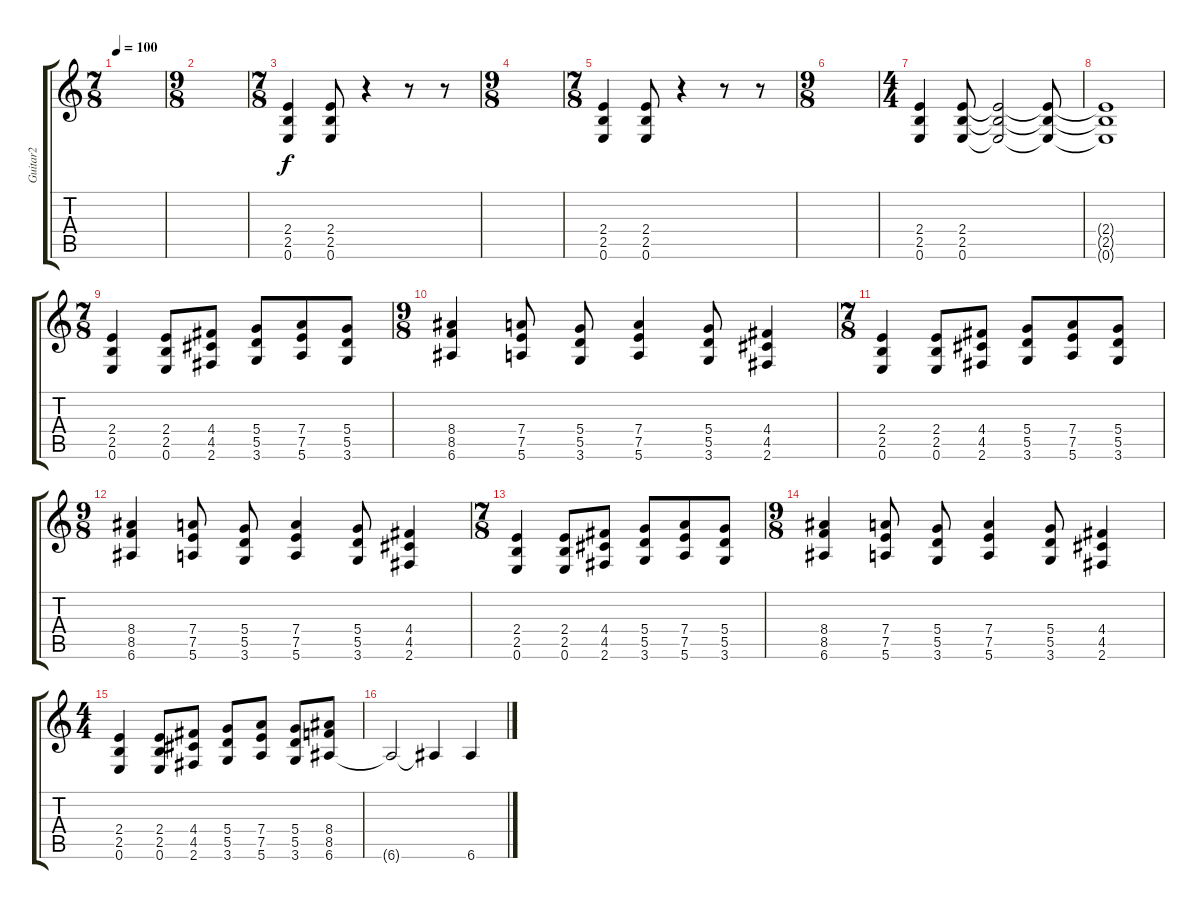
\track ("Guitar2" "Guitar2") {instrument distortionguitar}
\staff {score tabs}
\tuning (E4 B3 G3 D3 A2 E2) {hide}
\ts (7 8)
\tempo 100
\clef g2
\ks c
|
\ts (9 8)
|
\ts (7 8)
(2.4 2.5 0.6).4 (2.4 2.5 0.6).8 r.4 r.8 r.8 |
\ts (9 8)
|
\ts (7 8)
(2.4 2.5 0.6).4 (2.4 2.5 0.6).8 r.4 r.8 r.8 |
\ts (9 8)
|
\ts (4 4)
(2.4 2.5 0.6).4 (2.4 2.5 0.6).8 (2.4{t} 2.5{t} 0.6{t}).2 (2.4{t} 2.5{t} 0.6{t}).8 |
(2.4{t} 2.5{t} 0.6{t}).1 |
\ts (7 8)
(2.4 2.5 0.6).4 (2.4 2.5 0.6).8 (4.4 4.5 2.6).8 (5.4 5.5 3.6).8 (7.4 7.5 5.6).8 (5.4 5.5 3.6).8 |
\ts (9 8)
(8.4 8.5 6.6).4 (7.4 7.5 5.6).8 (5.4 5.5 3.6).8 (7.4 7.5 5.6).4 (5.4 5.5 3.6).8 (4.4 4.5 2.6).4 |
\ts (7 8)
(2.4 2.5 0.6).4 (2.4 2.5 0.6).8 (4.4 4.5 2.6).8 (5.4 5.5 3.6).8 (7.4 7.5 5.6).8 (5.4 5.5 3.6).8 |
\ts (9 8)
(8.4 8.5 6.6).4 (7.4 7.5 5.6).8 (5.4 5.5 3.6).8 (7.4 7.5 5.6).4 (5.4 5.5 3.6).8 (4.4 4.5 2.6).4 |
\ts (7 8)
(2.4 2.5 0.6).4 (2.4 2.5 0.6).8 (4.4 4.5 2.6).8 (5.4 5.5 3.6).8 (7.4 7.5 5.6).8 (5.4 5.5 3.6).8 |
\ts (9 8)
(8.4 8.5 6.6).4 (7.4 7.5 5.6).8 (5.4 5.5 3.6).8 (7.4 7.5 5.6).4 (5.4 5.5 3.6).8 (4.4 4.5 2.6).4 |
\ts (4 4)
(2.4 2.5 0.6).4 (2.4 2.5 0.6).8 (4.4 4.5 2.6).8 (5.4 5.5 3.6).8 (7.4 7.5 5.6).8 (5.4 5.5 3.6).8 (8.4 8.5 6.6).8 |
6.6{t}.2 6.6{t}.4 6.6{ss}.4
